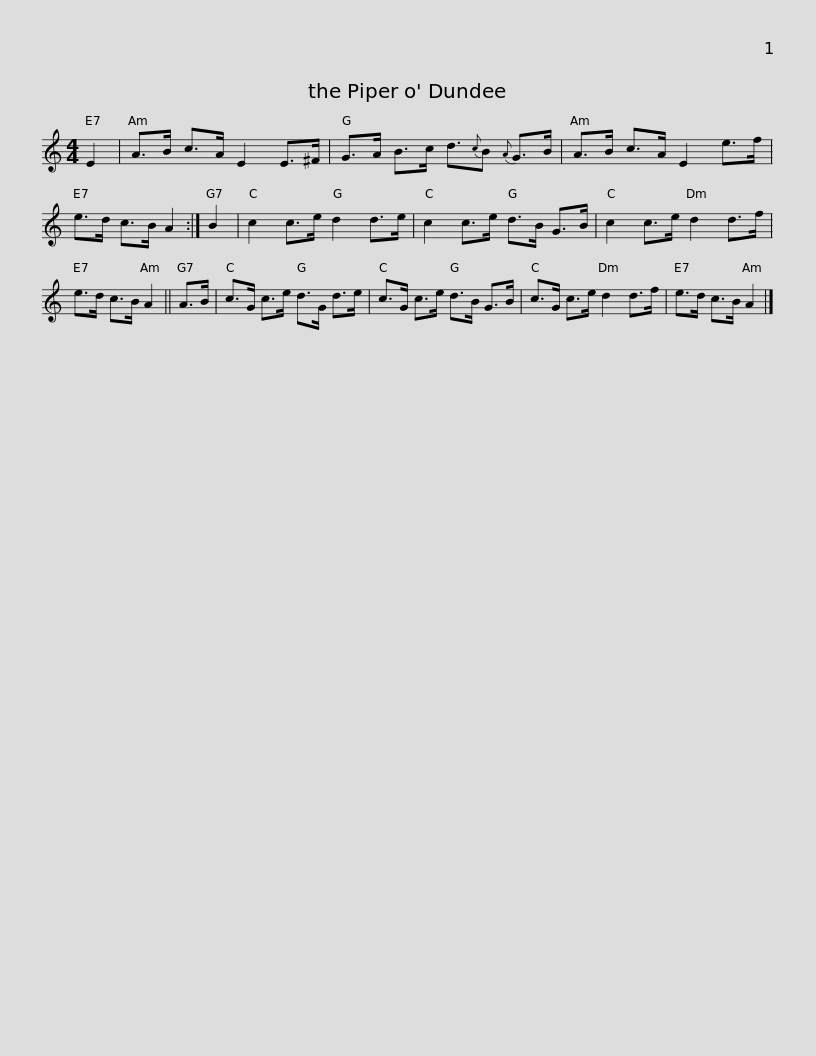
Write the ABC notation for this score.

X:1
L:1/8
M:4/4
I:linebreak $
K:C
V:1 treble
V:1
 E2 | A>B c>A E2 E>^F | G>A B>c d3/2{c}B{A} G>B | A>B c>A E2 e>f | e>d c>B A2 :| %5
 B2 |$ c2 c>e d2 d>e | c2 c>e d>B G>B | c2 c>e d2 d>f | e>d c>B A2 || %10
 A>B | c>G c>e d>G d>e |$ c>G c>e d>B G>B | c>G c>e d2 d>f | e>d c>B A2 |] %15
